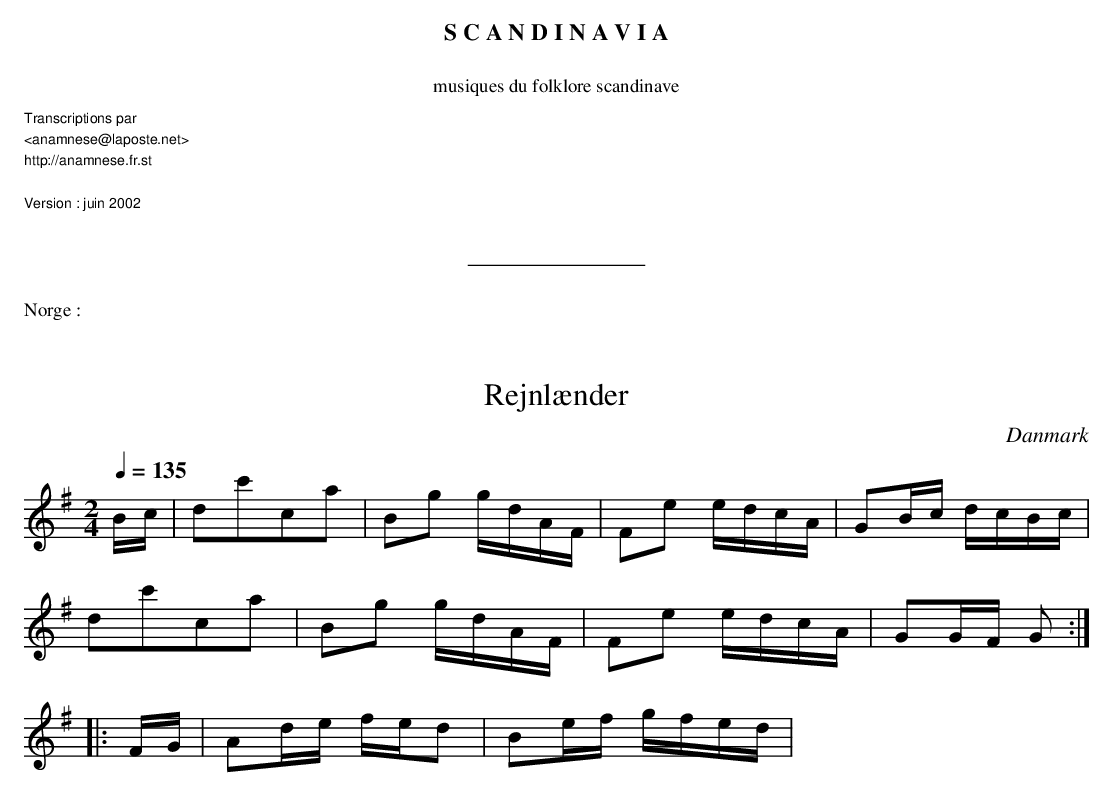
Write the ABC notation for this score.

X:1
T:Rejnlænder
O:Danmark
M:2/4
L:1/16
Q:1/4=135
K:G
Bc | d2c'2c2a2 | B2g2 gdAF | F2e2 edcA | G2Bc dcBc |
     d2c'2c2a2 | B2g2 gdAF | F2e2 edcA | G2GF G2 :||:
FG | A2de fed2 | B2ef gfed | /.../
